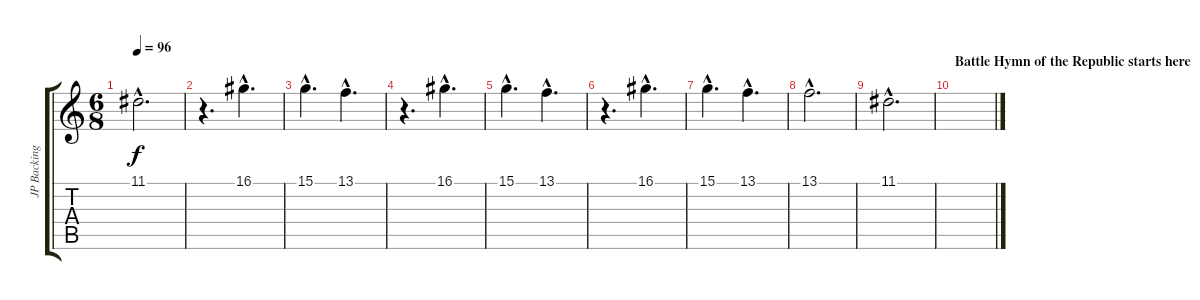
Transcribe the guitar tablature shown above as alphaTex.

\track ("JP Backing Vocals" "JP Backing") {instrument brasssection}
\staff {score tabs}
\tuning (E4 B3 G3 D3 A2 E2) {hide}
\ts (6 8)
\tempo 96
\clef g2
\ks c
11.1{hac}.2{d dy f} |
r.4{d} 16.1{hac}.4{d} |
15.1{hac}.4{d} 13.1{hac}.4{d} |
r.4{d} 16.1{hac}.4{d} |
15.1{hac}.4{d} 13.1{hac}.4{d} |
r.4{d} 16.1{hac}.4{d} |
15.1{hac}.4{d} 13.1{hac}.4{d} |
13.1{hac}.2{d} |
11.1{hac}.2{d} |
\section ("" "Battle Hymn of the Republic starts here")
